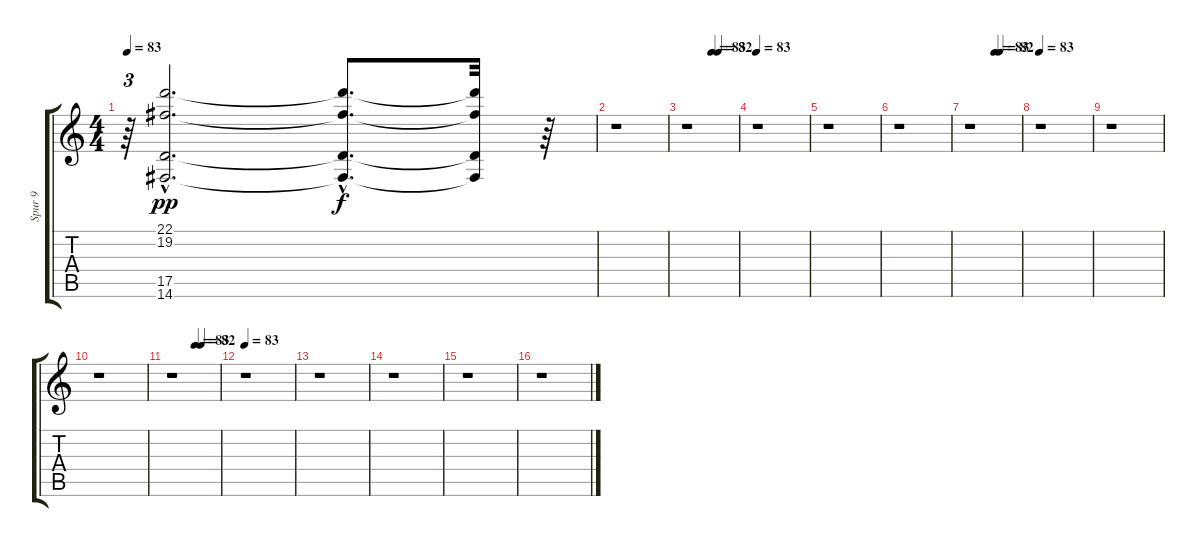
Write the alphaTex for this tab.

\track ("Spur 9" "Spur 9") {instrument stringensemble1}
\staff {score tabs}
\tuning (E4 B3 G3 D3 A2 E2) {hide}
\ts (4 4)
\tempo 83
\clef g2
\ks c
r.64{tu (3 2) dy f} (22.1{hac} 19.2{hac} 17.5{hac} 14.6{hac}).2{d dy pp} (22.1{hac t} 19.2{hac t} 17.5{hac t} 14.6{hac t}).8{d dy f} (22.1{t} 19.2{t} 17.5{t} 14.6{t}).32 r.64 |
r.1 |
\tempo (83 0.5)
\tempo (82 0.625)
r.1 |
\tempo 83
r.1 |
r.1 |
r.1 |
\tempo (83 0.5)
\tempo (82 0.59375)
r.1 |
\tempo 83
r.1 |
r.1 |
r.1 |
\tempo (83 0.5)
\tempo (82 0.625)
r.1 |
\tempo 83
r.1 |
r.1 |
r.1 |
r.1 |
r.1
